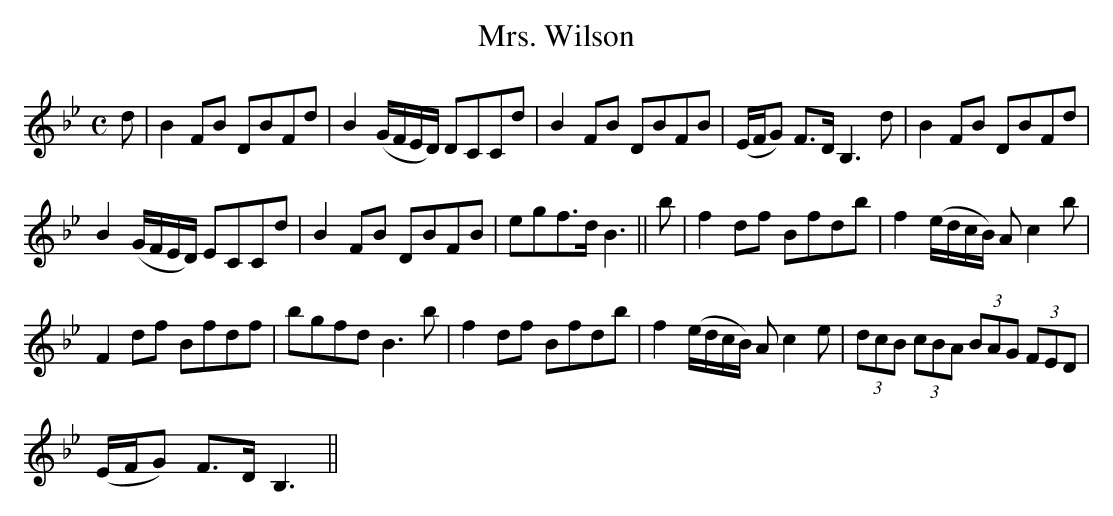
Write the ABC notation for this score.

X:1
T:Mrs. Wilson
M:C
L:1/8
K:Bb
d|B2 FB DBFd|B2 (G/F/E/D/) DCCd|B2 FB DBFB|(E/F/G) F>D B,3d|B2 FB DBFd|
B2 (G/F/E/D/) ECCd|B2 FB DBFB|egf>d B3||b|f2 df Bfdb|f2 (e/d/c/B/) A c2 b|
F2 df Bfdf|bgfd B3b|f2 df Bfdb|f2 (e/d/c/B/) A c2 e|(3dcB (3cBA (3BAG (3FED|
(E/F/G) F>D B,3||
